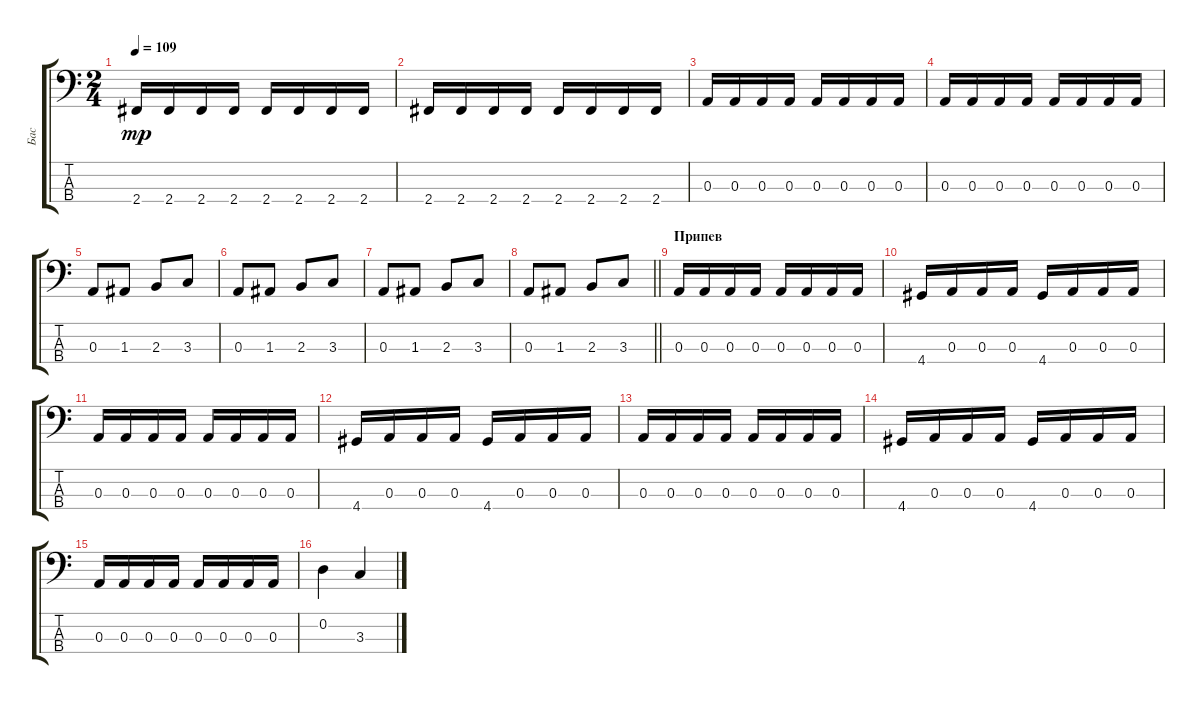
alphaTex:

\track ("Бас" "Бас") {instrument electricbassfinger}
\staff {score tabs}
\tuning (G2 D2 A1 E1) {hide}
\ts (2 4)
\tempo 109
\clef f4
\ks c
2.4.16{dy mp} 2.4.16 2.4.16 2.4.16 2.4.16 2.4.16 2.4.16 2.4.16 |
2.4.16 2.4.16 2.4.16 2.4.16 2.4.16 2.4.16 2.4.16 2.4.16 |
0.3.16 0.3.16 0.3.16 0.3.16 0.3.16 0.3.16 0.3.16 0.3.16 |
0.3.16 0.3.16 0.3.16 0.3.16 0.3.16 0.3.16 0.3.16 0.3.16 |
0.3.8 1.3.8 2.3.8 3.3.8 |
0.3.8 1.3.8 2.3.8 3.3.8 |
0.3.8 1.3.8 2.3.8 3.3.8 |
\barLineRight lightlight
0.3.8 1.3.8 2.3.8 3.3.8 |
\section ("" "Припев")
0.3.16 0.3.16 0.3.16 0.3.16 0.3.16 0.3.16 0.3.16 0.3.16 |
4.4.16 0.3.16 0.3.16 0.3.16 4.4.16 0.3.16 0.3.16 0.3.16 |
0.3.16 0.3.16 0.3.16 0.3.16 0.3.16 0.3.16 0.3.16 0.3.16 |
4.4.16 0.3.16 0.3.16 0.3.16 4.4.16 0.3.16 0.3.16 0.3.16 |
0.3.16 0.3.16 0.3.16 0.3.16 0.3.16 0.3.16 0.3.16 0.3.16 |
4.4.16 0.3.16 0.3.16 0.3.16 4.4.16 0.3.16 0.3.16 0.3.16 |
0.3.16 0.3.16 0.3.16 0.3.16 0.3.16 0.3.16 0.3.16 0.3.16 |
0.2.4 3.3.4
